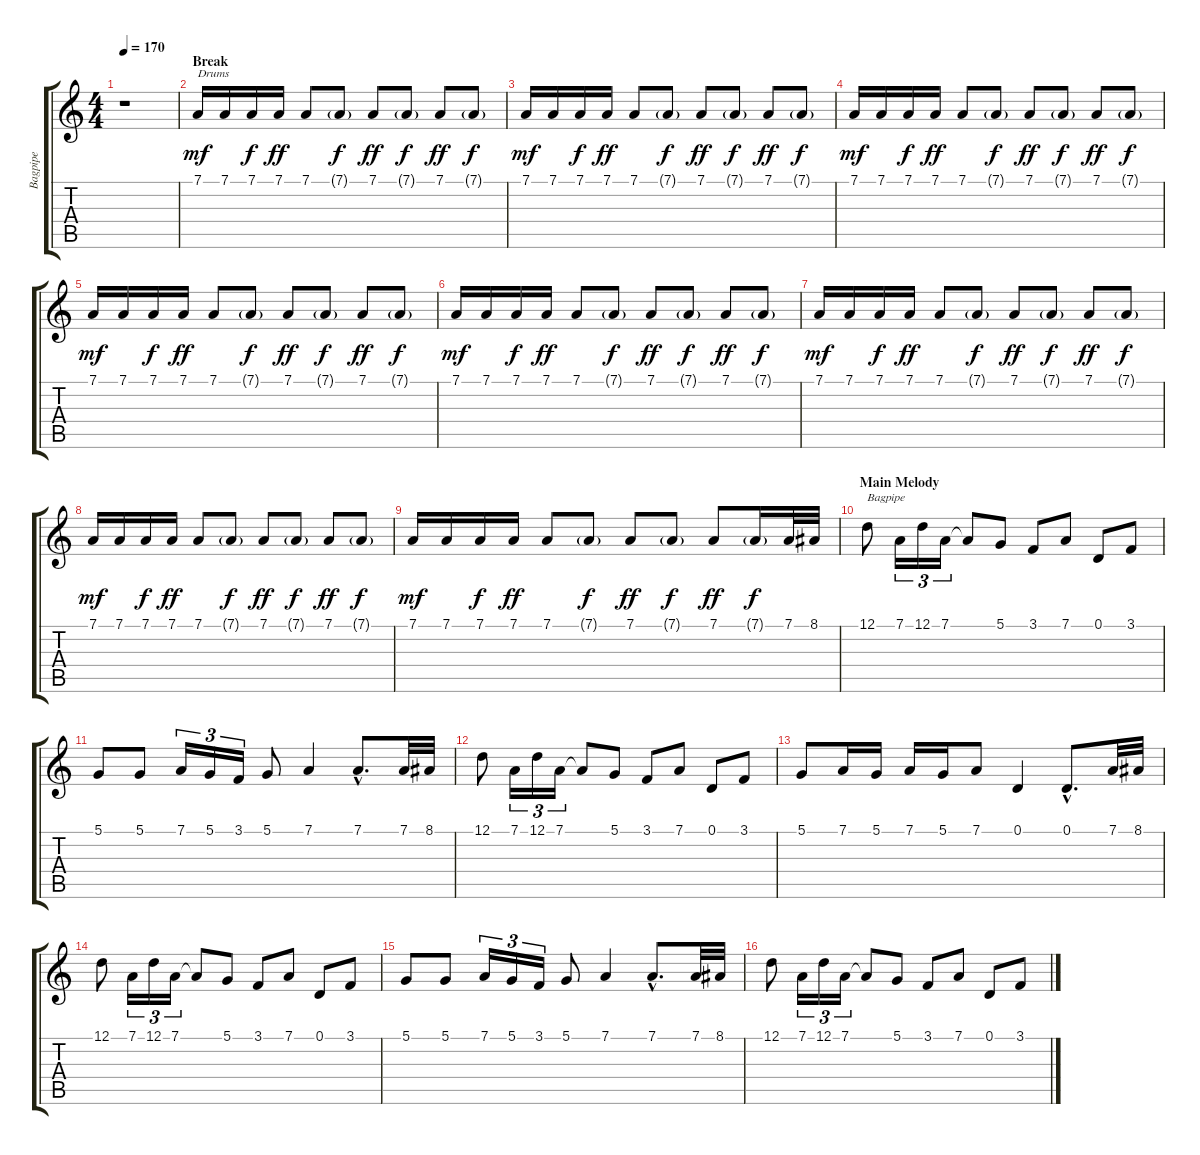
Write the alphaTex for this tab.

\track ("Bagpipe" "Bagpipe") {instrument bagpipe}
\staff {score tabs}
\tuning (D4 A3 F3 C3 G2 D2) {hide}
\ts (4 4)
\tempo 170
\clef g2
\ks c
r.1{dy f} |
\section ("" "Break")
7.1.16{txt "Drums" dy mf balance 12 instrument melodictom} 7.1.16 7.1.16{dy f} 7.1.16{dy ff} 7.1.8 7.1{g}.8{dy f balance 4} 7.1.8{dy ff balance 12} 7.1{g}.8{dy f balance 4} 7.1.8{dy ff balance 12} 7.1{g}.8{dy f balance 4} |
7.1.16{dy mf balance 12} 7.1.16 7.1.16{dy f} 7.1.16{dy ff} 7.1.8 7.1{g}.8{dy f balance 4} 7.1.8{dy ff balance 12} 7.1{g}.8{dy f balance 4} 7.1.8{dy ff balance 12} 7.1{g}.8{dy f balance 4} |
7.1.16{dy mf balance 12} 7.1.16 7.1.16{dy f} 7.1.16{dy ff} 7.1.8 7.1{g}.8{dy f balance 4} 7.1.8{dy ff balance 12} 7.1{g}.8{dy f balance 4} 7.1.8{dy ff balance 12} 7.1{g}.8{dy f balance 4} |
7.1.16{dy mf balance 12} 7.1.16 7.1.16{dy f} 7.1.16{dy ff} 7.1.8 7.1{g}.8{dy f balance 4} 7.1.8{dy ff balance 12} 7.1{g}.8{dy f balance 4} 7.1.8{dy ff balance 12} 7.1{g}.8{dy f balance 4} |
7.1.16{dy mf volume 16 balance 12 instrument melodictom} 7.1.16 7.1.16{dy f} 7.1.16{dy ff} 7.1.8 7.1{g}.8{dy f balance 4} 7.1.8{dy ff balance 12} 7.1{g}.8{dy f balance 4} 7.1.8{dy ff balance 12} 7.1{g}.8{dy f balance 4} |
7.1.16{dy mf balance 12} 7.1.16 7.1.16{dy f} 7.1.16{dy ff} 7.1.8 7.1{g}.8{dy f balance 4} 7.1.8{dy ff balance 12} 7.1{g}.8{dy f balance 4} 7.1.8{dy ff balance 12} 7.1{g}.8{dy f balance 4} |
7.1.16{dy mf balance 12} 7.1.16 7.1.16{dy f} 7.1.16{dy ff} 7.1.8 7.1{g}.8{dy f balance 4} 7.1.8{dy ff balance 12} 7.1{g}.8{dy f balance 4} 7.1.8{dy ff balance 12} 7.1{g}.8{dy f balance 4} |
7.1.16{dy mf balance 12} 7.1.16 7.1.16{dy f} 7.1.16{dy ff} 7.1.8 7.1{g}.8{dy f balance 4} 7.1.8{dy ff balance 12} 7.1{g}.8{dy f balance 4} 7.1.8{dy ff balance 12} 7.1{g}.16{dy f balance 4} 7.1.32{volume 16 balance 9 instrument bagpipe} 8.1.32 |
\section ("" "Main Melody")
12.1.8{txt "Bagpipe" volume 16 balance 9 instrument bagpipe} 7.1.16{tu (3 2)} 12.1.16{tu (3 2)} 7.1.16{tu (3 2)} 7.1{t}.8 5.1.8 3.1.8 7.1.8 0.1.8 3.1.8 |
5.1.8 5.1.8 7.1.16{tu (3 2)} 5.1.16{tu (3 2)} 3.1.16{tu (3 2)} 5.1.8 7.1.4 7.1{hac}.8{d} 7.1.32 8.1.32 |
12.1.8 7.1.16{tu (3 2)} 12.1.16{tu (3 2)} 7.1.16{tu (3 2)} 7.1{t}.8 5.1.8 3.1.8 7.1.8 0.1.8 3.1.8 |
5.1.8 7.1.16 5.1.16 7.1.16 5.1.16 7.1.8 0.1.4 0.1{hac}.8{d} 7.1.32 8.1.32 |
12.1.8 7.1.16{tu (3 2)} 12.1.16{tu (3 2)} 7.1.16{tu (3 2)} 7.1{t}.8 5.1.8 3.1.8 7.1.8 0.1.8 3.1.8 |
5.1.8 5.1.8 7.1.16{tu (3 2)} 5.1.16{tu (3 2)} 3.1.16{tu (3 2)} 5.1.8 7.1.4 7.1{hac}.8{d} 7.1.32 8.1.32 |
12.1.8 7.1.16{tu (3 2)} 12.1.16{tu (3 2)} 7.1.16{tu (3 2)} 7.1{t}.8 5.1.8 3.1.8 7.1.8 0.1.8 3.1.8
